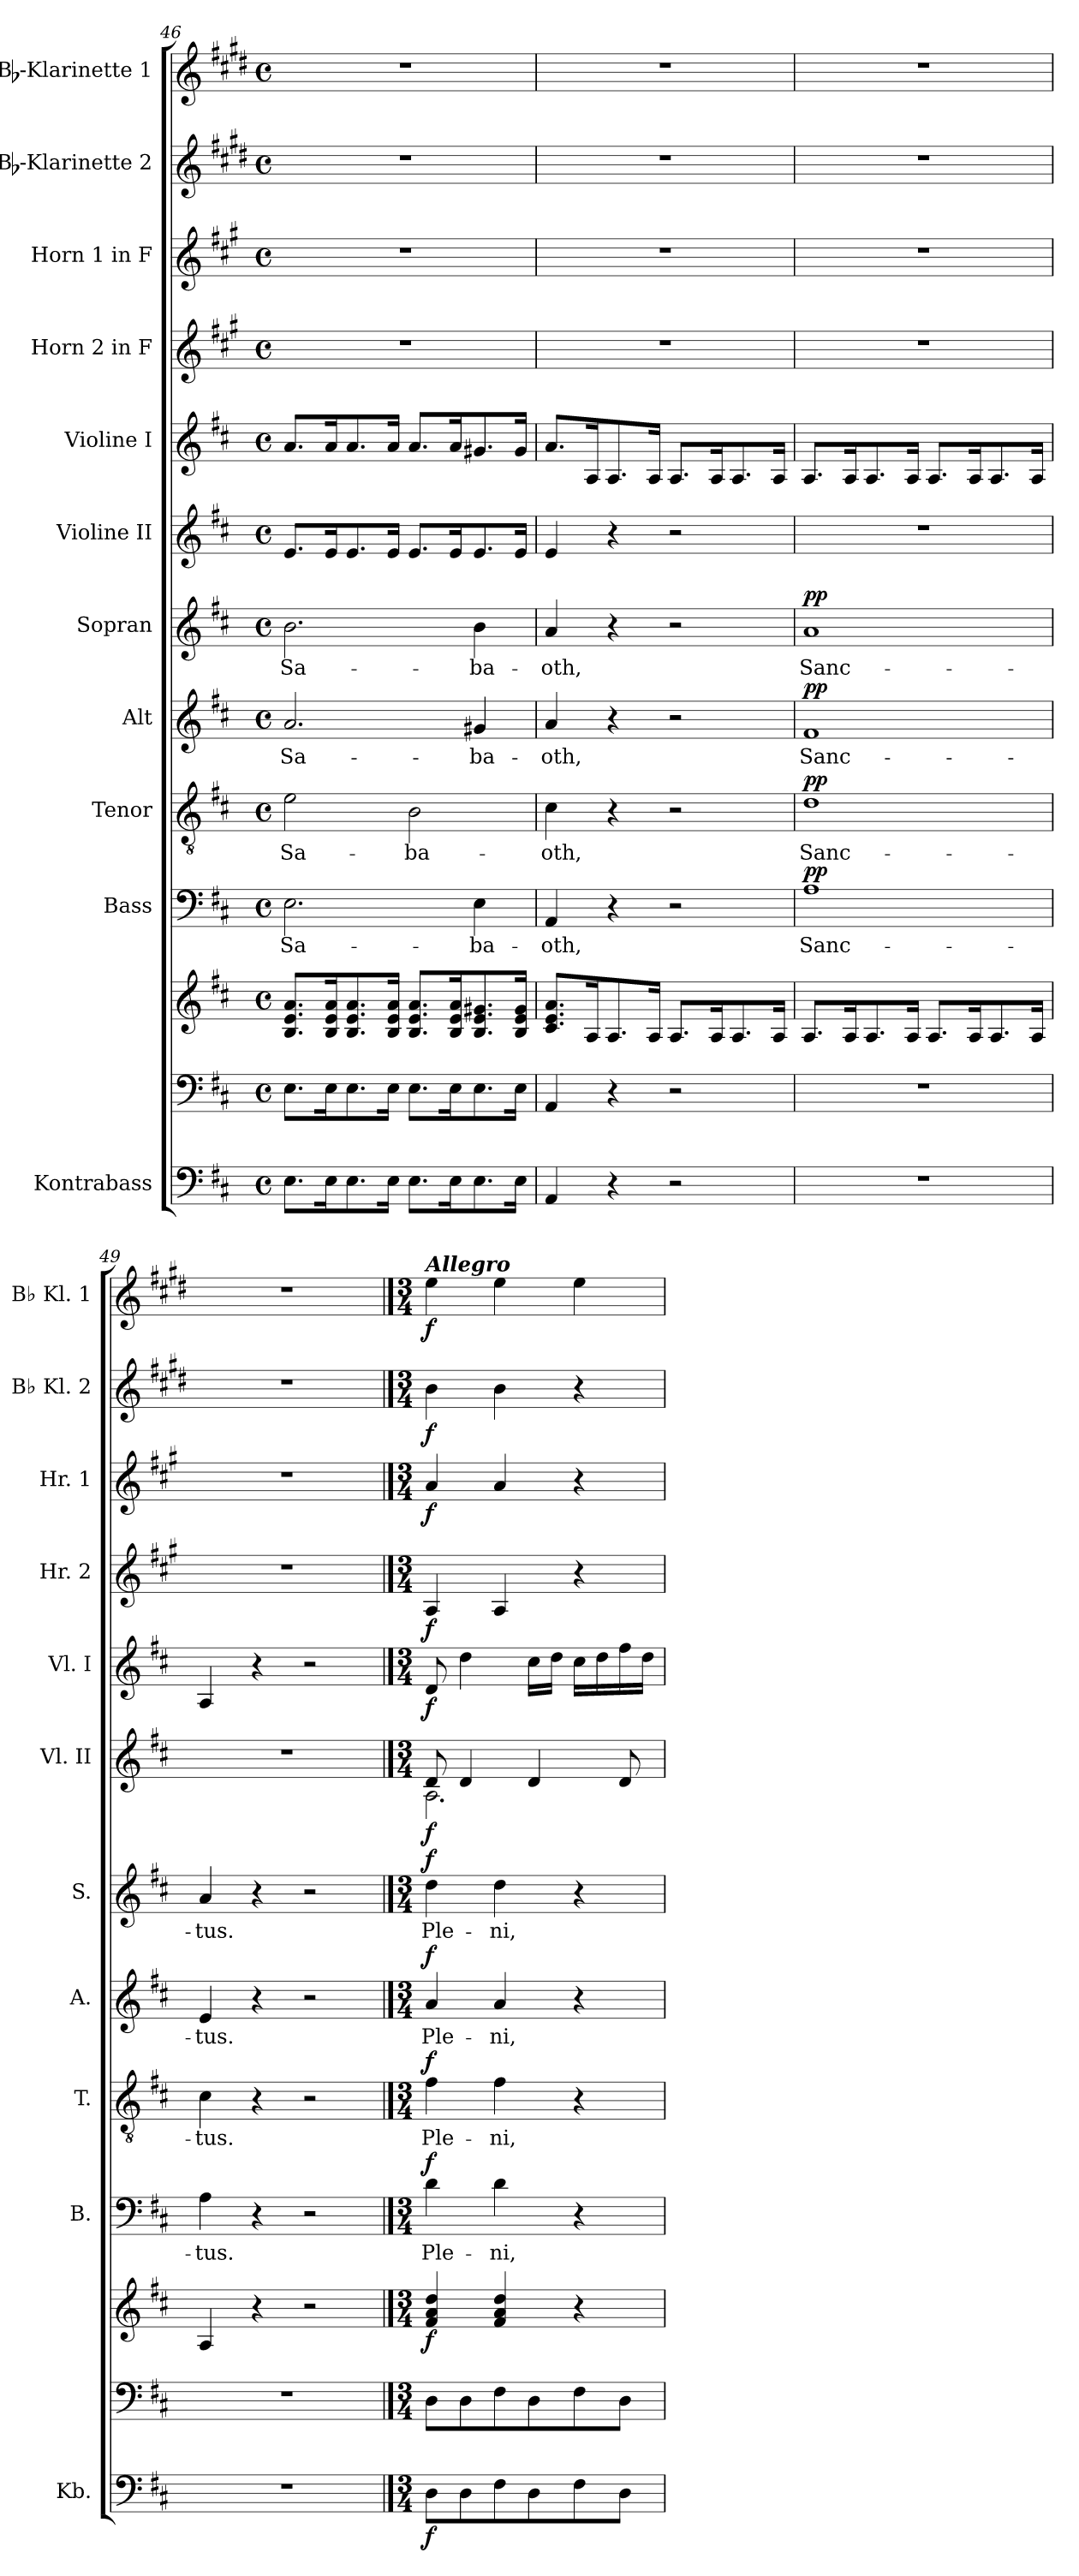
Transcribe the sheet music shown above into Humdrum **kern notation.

**kern	**dynam	**kern	**kern	**dynam	**kern	**text	**dynam	**kern	**text	**dynam	**kern	**text	**dynam	**kern	**text	**dynam	**kern	**dynam	**kern	**dynam	**kern	**dynam	**kern	**dynam	**kern	**dynam	**kern	**dynam
*part12	*part12	*part11	*part11	*part11	*part10	*part10	*part10	*part9	*part9	*part9	*part8	*part8	*part8	*part7	*part7	*part7	*part6	*part6	*part5	*part5	*part4	*part4	*part3	*part3	*part2	*part2	*part1	*part1
*staff13	*staff13	*staff12	*staff11	*staff11/12	*staff10	*staff10	*staff10	*staff9	*staff9	*staff9	*staff8	*staff8	*staff8	*staff7	*staff7	*staff7	*staff6	*staff6	*staff5	*staff5	*staff4	*staff4	*staff3	*staff3	*staff2	*staff2	*staff1	*staff1
*I"Kontrabass	*	*	*	*	*I"Bass	*	*	*I"Tenor	*	*	*I"Alt	*	*	*I"Sopran	*	*	*I"Violine II	*	*I"Violine I	*	*I"Horn 2 in F	*	*I"Horn 1 in F	*	*I"Bb-Klarinette 2	*	*I"Bb-Klarinette 1	*
*I'Kb.	*	*	*	*	*I'B.	*	*	*I'T.	*	*	*I'A.	*	*	*I'S.	*	*	*I'Vl. II	*	*I'Vl. I	*	*I'Hr. 2	*	*I'Hr. 1	*	*I'Bb Kl. 2	*	*I'Bb Kl. 1	*
*clefF4	*	*clefF4	*clefG2	*	*clefF4	*	*	*clefGv2	*	*	*clefG2	*	*	*clefG2	*	*	*clefG2	*	*clefG2	*	*clefG2	*	*clefG2	*	*clefG2	*	*clefG2	*
*ITrd7c12	*	*	*	*	*	*	*	*	*	*	*	*	*	*	*	*	*	*	*	*	*ITrd4c7	*	*ITrd4c7	*	*ITrd1c2	*	*ITrd1c2	*
*k[f#c#]	*	*k[f#c#]	*k[f#c#]	*	*k[f#c#]	*	*	*k[f#c#]	*	*	*k[f#c#]	*	*	*k[f#c#]	*	*	*k[f#c#]	*	*k[f#c#]	*	*k[f#c#]	*	*k[f#c#]	*	*k[f#c#]	*	*k[f#c#]	*
*D:	*	*D:	*D:	*	*D:	*	*	*D:	*	*	*D:	*	*	*D:	*	*	*D:	*	*D:	*	*D:	*	*D:	*	*D:	*	*D:	*
*M4/4	*	*M4/4	*M4/4	*	*M4/4	*	*	*M4/4	*	*	*M4/4	*	*	*M4/4	*	*	*M4/4	*	*M4/4	*	*M4/4	*	*M4/4	*	*M4/4	*	*M4/4	*
*met(c)	*	*met(c)	*met(c)	*	*met(c)	*	*	*met(c)	*	*	*met(c)	*	*	*met(c)	*	*	*met(c)	*	*met(c)	*	*met(c)	*	*met(c)	*	*met(c)	*	*met(c)	*
=46	=46	=46	=46	=46	=46	=46	=46	=46	=46	=46	=46	=46	=46	=46	=46	=46	=46	=46	=46	=46	=46	=46	=46	=46	=46	=46	=46	=46
!	!	!	!	!	!	!LO:LY:b	!	!	!LO:LY:b	!	!	!LO:LY:b	!	!	!LO:LY:b	!	!	!	!	!	!	!	!	!	!	!	!	!
8.EE\L	.	8.E\L	8.B/ 8.e/ 8.a/L	.	2.E\	Sa-	.	2e\	Sa-	.	2.a/	Sa-	.	2.b\	Sa-	.	8.e/L	.	8.a/L	.	1r	.	1r	.	1r	.	1r	.
16EE\k	.	16E\k	16B/ 16e/ 16a/k	.	.	.	.	.	.	.	.	.	.	.	.	.	16e/k	.	16a/k	.	.	.	.	.	.	.	.	.
8.EE\	.	8.E\	8.B/ 8.e/ 8.a/	.	.	.	.	.	.	.	.	.	.	.	.	.	8.e/	.	8.a/	.	.	.	.	.	.	.	.	.
16EE\Jk	.	16E\Jk	16B/ 16e/ 16a/Jk	.	.	.	.	.	.	.	.	.	.	.	.	.	16e/Jk	.	16a/Jk	.	.	.	.	.	.	.	.	.
!	!	!	!	!	!	!	!	!	!LO:LY:b	!	!	!	!	!	!	!	!	!	!	!	!	!	!	!	!	!	!	!
8.EE\L	.	8.E\L	8.B/ 8.e/ 8.a/L	.	.	.	.	2B\	-ba-	.	.	.	.	.	.	.	8.e/L	.	8.a/L	.	.	.	.	.	.	.	.	.
16EE\k	.	16E\k	16B/ 16e/ 16a/k	.	.	.	.	.	.	.	.	.	.	.	.	.	16e/k	.	16a/k	.	.	.	.	.	.	.	.	.
!	!	!	!	!	!	!LO:LY:b	!	!	!	!	!	!LO:LY:b	!	!	!LO:LY:b	!	!	!	!	!	!	!	!	!	!	!	!	!
8.EE\	.	8.E\	8.B/ 8.e/ 8.g#X/	.	4E\	-ba-	.	.	.	.	4g#X/	-ba-	.	4b\	-ba-	.	8.e/	.	8.g#X/	.	.	.	.	.	.	.	.	.
16EE\Jk	.	16E\Jk	16B/ 16e/ 16g#/Jk	.	.	.	.	.	.	.	.	.	.	.	.	.	16e/Jk	.	16g#/Jk	.	.	.	.	.	.	.	.	.
=47	=47	=47	=47	=47	=47	=47	=47	=47	=47	=47	=47	=47	=47	=47	=47	=47	=47	=47	=47	=47	=47	=47	=47	=47	=47	=47	=47	=47
!	!	!	!	!	!	!LO:LY:b	!	!	!LO:LY:b	!	!	!LO:LY:b	!	!	!LO:LY:b	!	!	!	!	!	!	!	!	!	!	!	!	!
4AAA/	.	4AA/	8.c#/ 8.e/ 8.a/L	.	4AA/	-oth,	.	4c#\	-oth,	.	4a/	-oth,	.	4a/	-oth,	.	4e/	.	8.a/L	.	1r	.	1r	.	1r	.	1r	.
.	.	.	16A/k	.	.	.	.	.	.	.	.	.	.	.	.	.	.	.	16A/k	.	.	.	.	.	.	.	.	.
4r	.	4r	8.A/	.	4r	.	.	4r	.	.	4r	.	.	4r	.	.	4r	.	8.A/	.	.	.	.	.	.	.	.	.
.	.	.	16A/Jk	.	.	.	.	.	.	.	.	.	.	.	.	.	.	.	16A/Jk	.	.	.	.	.	.	.	.	.
2r	.	2r	8.A/L	.	2r	.	.	2r	.	.	2r	.	.	2r	.	.	2r	.	8.A/L	.	.	.	.	.	.	.	.	.
.	.	.	16A/k	.	.	.	.	.	.	.	.	.	.	.	.	.	.	.	16A/k	.	.	.	.	.	.	.	.	.
.	.	.	8.A/	.	.	.	.	.	.	.	.	.	.	.	.	.	.	.	8.A/	.	.	.	.	.	.	.	.	.
.	.	.	16A/Jk	.	.	.	.	.	.	.	.	.	.	.	.	.	.	.	16A/Jk	.	.	.	.	.	.	.	.	.
=48	=48	=48	=48	=48	=48	=48	=48	=48	=48	=48	=48	=48	=48	=48	=48	=48	=48	=48	=48	=48	=48	=48	=48	=48	=48	=48	=48	=48
!	!	!	!	!	!	!LO:LY:b	!LO:DY:a	!	!LO:LY:b	!LO:DY:a	!	!LO:LY:b	!LO:DY:a	!	!LO:LY:b	!LO:DY:a	!	!	!	!	!	!	!	!	!	!	!	!
1r	.	1r	8.A/L	.	1A	Sanc-	pp	1d	Sanc-	pp	1f#	Sanc-	pp	1a	Sanc-	pp	1r	.	8.A/L	.	1r	.	1r	.	1r	.	1r	.
.	.	.	16A/k	.	.	.	.	.	.	.	.	.	.	.	.	.	.	.	16A/k	.	.	.	.	.	.	.	.	.
.	.	.	8.A/	.	.	.	.	.	.	.	.	.	.	.	.	.	.	.	8.A/	.	.	.	.	.	.	.	.	.
.	.	.	16A/Jk	.	.	.	.	.	.	.	.	.	.	.	.	.	.	.	16A/Jk	.	.	.	.	.	.	.	.	.
.	.	.	8.A/L	.	.	.	.	.	.	.	.	.	.	.	.	.	.	.	8.A/L	.	.	.	.	.	.	.	.	.
.	.	.	16A/k	.	.	.	.	.	.	.	.	.	.	.	.	.	.	.	16A/k	.	.	.	.	.	.	.	.	.
.	.	.	8.A/	.	.	.	.	.	.	.	.	.	.	.	.	.	.	.	8.A/	.	.	.	.	.	.	.	.	.
.	.	.	16A/Jk	.	.	.	.	.	.	.	.	.	.	.	.	.	.	.	16A/Jk	.	.	.	.	.	.	.	.	.
=49	=49	=49	=49	=49	=49	=49	=49	=49	=49	=49	=49	=49	=49	=49	=49	=49	=49	=49	=49	=49	=49	=49	=49	=49	=49	=49	=49	=49
!	!	!	!	!	!	!LO:LY:b	!	!	!LO:LY:b	!	!	!LO:LY:b	!	!	!LO:LY:b	!	!	!	!	!	!	!	!	!	!	!	!	!
1r	.	1r	4A/	.	4A\	-tus.	.	4c#\	-tus.	.	4e/	-tus.	.	4a/	-tus.	.	1r	.	4A/	.	1r	.	1r	.	1r	.	1r	.
.	.	.	4r	.	4r	.	.	4r	.	.	4r	.	.	4r	.	.	.	.	4r	.	.	.	.	.	.	.	.	.
.	.	.	2r	.	2r	.	.	2r	.	.	2r	.	.	2r	.	.	.	.	2r	.	.	.	.	.	.	.	.	.
!!LO:PB:g=z
==50	==50	==50	==50	==50	==50	==50	==50	==50	==50	==50	==50	==50	==50	==50	==50	==50	==50	==50	==50	==50	==50	==50	==50	==50	==50	==50	==50	==50
*M3/4	*	*M3/4	*M3/4	*	*M3/4	*	*	*M3/4	*	*	*M3/4	*	*	*M3/4	*	*	*M3/4	*	*M3/4	*	*M3/4	*	*M3/4	*	*M3/4	*	*M3/4	*
!	!	!	!	!	!	!	!	!	!	!	!	!	!	!	!	!	!	!	!	!	!	!	!	!	!	!	!LO:TX:a:Bi:t=Allegro	!
!	!LO:DY:b	!	!	!LO:DY:b	!	!LO:LY:b	!LO:DY:a	!	!LO:LY:b	!LO:DY:a	!	!LO:LY:b	!LO:DY:a	!	!LO:LY:b	!LO:DY:a	!	!LO:DY:b	!	!LO:DY:b	!	!LO:DY:b	!	!LO:DY:b	!	!LO:DY:b	!	!LO:DY:b
*	*	*	*	*	*	*	*	*	*	*	*	*	*	*	*	*	*^	*	*	*	*	*	*	*	*	*	*	*
8DD\L	f	8D\L	4f#/ 4a/ 4dd/	f	4d\	Ple-	f	4f#\	Ple-	f	4a/	Ple-	f	4dd\	Ple-	f	8d/	2.A\	f	8d/	f	4D/	f	4d/	f	4a\	f	4dd\	f
8DD\	.	8D\	.	.	.	.	.	.	.	.	.	.	.	.	.	.	4d/	.	.	4dd\	.	.	.	.	.	.	.	.	.
!	!	!	!	!	!	!LO:LY:b	!	!	!LO:LY:b	!	!	!LO:LY:b	!	!	!LO:LY:b	!	!	!	!	!	!	!	!	!	!	!	!	!	!
8FF#\	.	8F#\	4f#/ 4a/ 4dd/	.	4d\	-ni,	.	4f#\	-ni,	.	4a/	-ni,	.	4dd\	-ni,	.	.	.	.	.	.	4D/	.	4d/	.	4a\	.	4dd\	.
8DD\	.	8D\	.	.	.	.	.	.	.	.	.	.	.	.	.	.	4d/	.	.	16cc#\LL	.	.	.	.	.	.	.	.	.
.	.	.	.	.	.	.	.	.	.	.	.	.	.	.	.	.	.	.	.	16dd\JJ	.	.	.	.	.	.	.	.	.
8FF#\	.	8F#\	4r	.	4r	.	.	4r	.	.	4r	.	.	4r	.	.	.	.	.	16cc#\LL	.	4r	.	4r	.	4r	.	4dd\	.
.	.	.	.	.	.	.	.	.	.	.	.	.	.	.	.	.	.	.	.	16dd\	.	.	.	.	.	.	.	.	.
8DD\J	.	8D\J	.	.	.	.	.	.	.	.	.	.	.	.	.	.	8d/	.	.	16ff#\	.	.	.	.	.	.	.	.	.
.	.	.	.	.	.	.	.	.	.	.	.	.	.	.	.	.	.	.	.	16dd\JJ	.	.	.	.	.	.	.	.	.
*	*	*	*	*	*	*	*	*	*	*	*	*	*	*	*	*	*v	*v	*	*	*	*	*	*	*	*	*	*	*
=	=	=	=	=	=	=	=	=	=	=	=	=	=	=	=	=	=	=	=	=	=	=	=	=	=	=	=	=
*-	*-	*-	*-	*-	*-	*-	*-	*-	*-	*-	*-	*-	*-	*-	*-	*-	*-	*-	*-	*-	*-	*-	*-	*-	*-	*-	*-	*-
